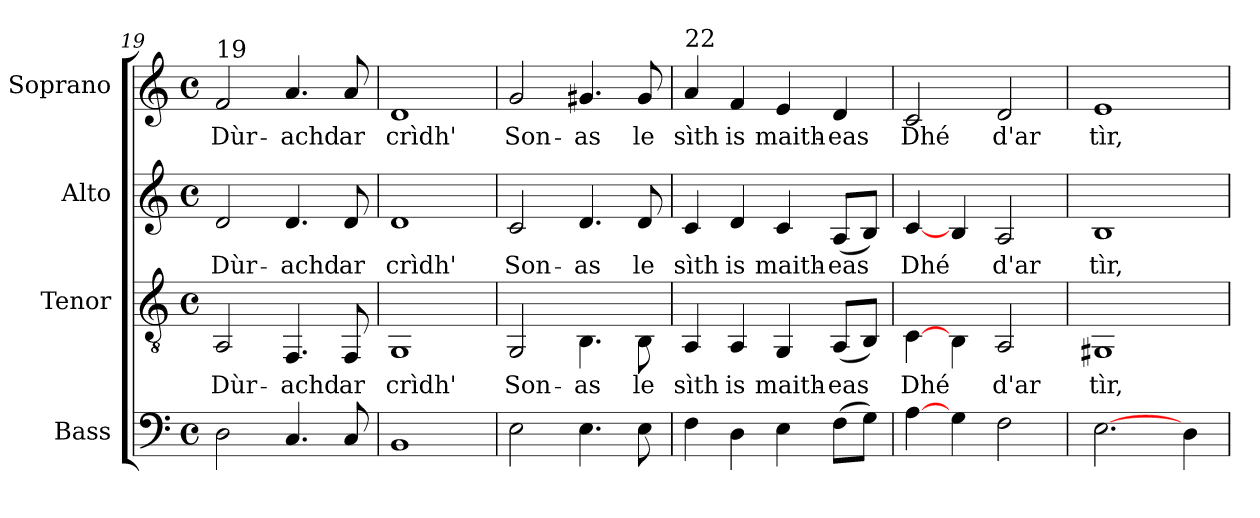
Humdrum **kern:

**kern	**kern	**text	**kern	**text	**kern	**text
*part4	*part3	*part3	*part2	*part2	*part1	*part1
*staff4	*staff3	*staff3	*staff2	*staff2	*staff1	*staff1
*I"Bass	*I"Tenor	*	*I"Alto	*	*I"Soprano	*
*I'B	*I'T	*	*I'A	*	*I'S	*
!!LO:PB:g=z
*clefF4	*clefGv2	*	*clefG2	*	*clefG2	*
*k[]	*k[]	*	*k[]	*	*k[]	*
*C:	*C:	*	*C:	*	*C:	*
*M4/4	*M4/4	*	*M4/4	*	*M4/4	*
*met(c)	*met(c)	*	*met(c)	*	*met(c)	*
=19	=19	=19	=19	=19	=19	=19
!	!	!LO:LY:b:color=#000000	!	!	!	!
!	!	!	!	!LO:LY:b:color=#000000	!	!
!	!	!	!	!	!LO:TX:a:t=19	!
!	!	!	!	!	!	!LO:LY:b:color=#000000
2Di\	2AAi/	Dùr-	2di/	Dùr-	2fi/	Dùr-
!	!	!LO:LY:b:color=#000000	!	!	!	!
!	!	!	!	!LO:LY:b:color=#000000	!	!
!	!	!	!	!	!	!LO:LY:b:color=#000000
4.Ci/	4.FFi/	-achd	4.di/	-achd	4.ai/	-achd
!	!	!LO:LY:b:color=#000000	!	!	!	!
!	!	!	!	!LO:LY:b:color=#000000	!	!
!	!	!	!	!	!	!LO:LY:b:color=#000000
8Ci/	8FFi/	ar	8di/	ar	8ai/	ar
=20	=20	=20	=20	=20	=20	=20
!	!	!LO:LY:b:color=#000000	!	!	!	!
!	!	!	!	!LO:LY:b:color=#000000	!	!
!	!	!	!	!	!	!LO:LY:b:color=#000000
1BBi	1GGi	crìdh'	1di	crìdh'	1di	crìdh'
=21	=21	=21	=21	=21	=21	=21
!	!	!LO:LY:b:color=#000000	!	!	!	!
!	!	!	!	!LO:LY:b:color=#000000	!	!
!	!	!	!	!	!	!LO:LY:b:color=#000000
2Ei\	2GGi/	Son-	2ci/	Son-	2gi/	Son-
!	!	!LO:LY:b:color=#000000	!	!	!	!
!	!	!	!	!LO:LY:b:color=#000000	!	!
!	!	!	!	!	!	!LO:LY:b:color=#000000
4.Ei\	4.BBi\	-as	4.di/	-as	4.g#Xi/	-as
!	!	!LO:LY:b:color=#000000	!	!	!	!
!	!	!	!	!LO:LY:b:color=#000000	!	!
!	!	!	!	!	!	!LO:LY:b:color=#000000
8Ei\	8BBi\	le	8di/	le	8g#i/	le
!!LO:LB:g=z
=22	=22	=22	=22	=22	=22	=22
!	!	!LO:LY:b:color=#000000	!	!	!	!
!	!	!	!	!LO:LY:b:color=#000000	!	!
!	!	!	!	!	!LO:TX:a:t=22	!
!	!	!	!	!	!	!LO:LY:b:color=#000000
4Fi\	4AAi/	sìth	4ci/	sìth	4ai/	sìth
!	!	!LO:LY:b:color=#000000	!	!	!	!
!	!	!	!	!LO:LY:b:color=#000000	!	!
!	!	!	!	!	!	!LO:LY:b:color=#000000
4Di\	4AAi/	is	4di/	is	4fi/	is
!	!	!LO:LY:b:color=#000000	!	!	!	!
!	!	!	!	!LO:LY:b:color=#000000	!	!
!	!	!	!	!	!	!LO:LY:b:color=#000000
4Ei\	4GGi/	maith-	4ci/	maith-	4ei/	maith-
!	!	!LO:LY:b:color=#000000	!	!	!	!
!	!	!	!	!LO:LY:b:color=#000000	!	!
!	!	!	!	!	!	!LO:LY:b:color=#000000
(8Fi\L	(8AAi/L	-eas	(8Ai/L	-eas	4di/	-eas
8Gi\J)	8BBi/J)	.	8Bi/J)	.	.	.
=23	=23	=23	=23	=23	=23	=23
!	!	!LO:LY:b:color=#000000	!	!	!	!
!	!	!	!	!LO:LY:b:color=#000000	!	!
!	!	!	!	!	!	!LO:LY:b:color=#000000
[4Ai\	[4Ci\	Dhé	[4ci/	Dhé	2ci/	Dhé
4Gi\	4BBi\	.	4Bi/	.	.	.
!	!	!LO:LY:b:color=#000000	!	!	!	!
!	!	!	!	!LO:LY:b:color=#000000	!	!
!	!	!	!	!	!	!LO:LY:b:color=#000000
2Fi\	2AAi/	d'ar	2Ai/	d'ar	2di/	d'ar
=24	=24	=24	=24	=24	=24	=24
!	!	!LO:LY:b:color=#000000	!	!	!	!
!	!	!	!	!LO:LY:b:color=#000000	!	!
!	!	!	!	!	!	!LO:LY:b:color=#000000
[2.Ei\	1GG#Xi	tìr,	1Bi	tìr,	1ei	tìr,
4Di\	.	.	.	.	.	.
=	=	=	=	=	=	=
*-	*-	*-	*-	*-	*-	*-
